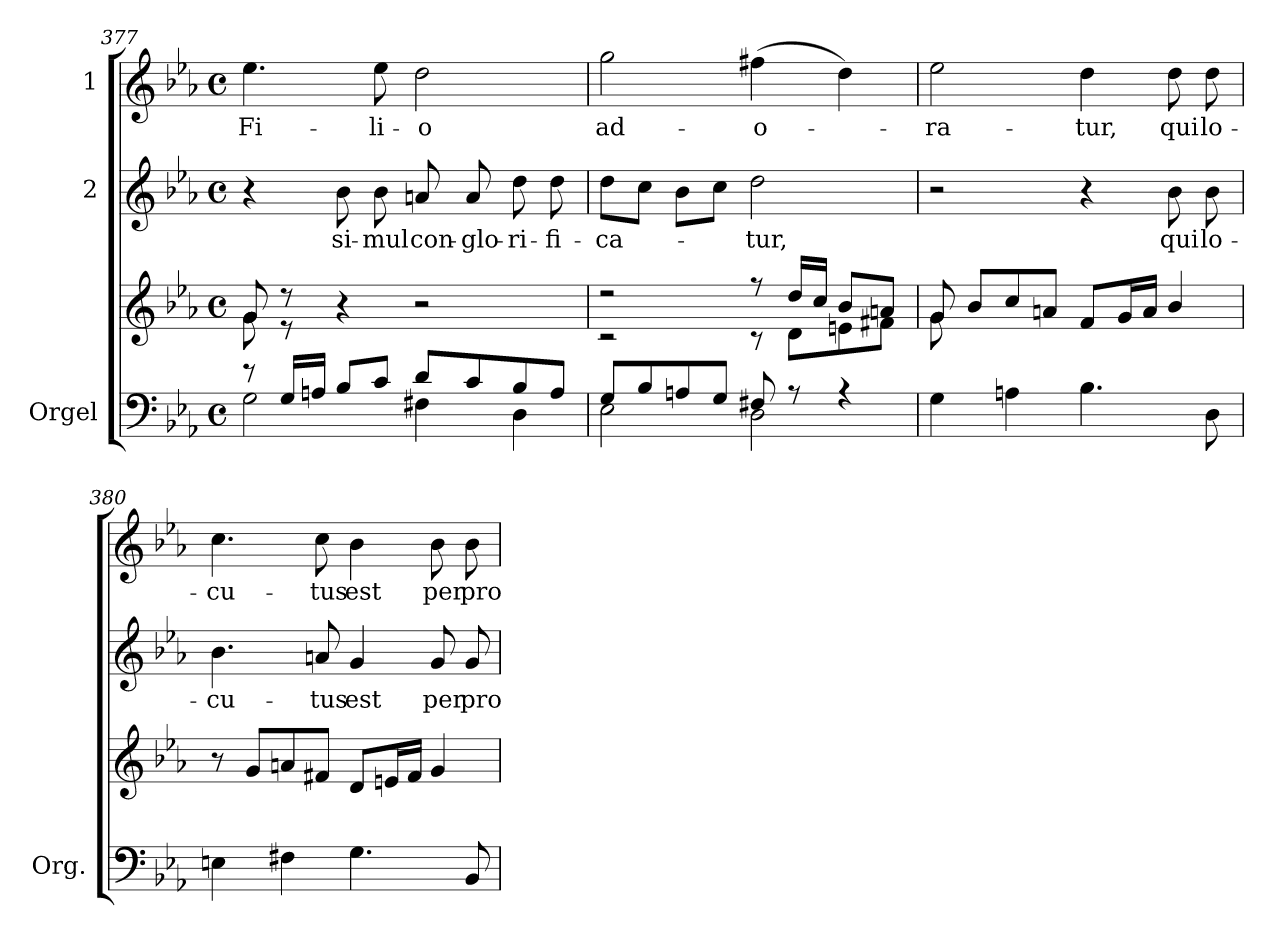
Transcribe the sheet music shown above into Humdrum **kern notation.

**kern	**kern	**kern	**text	**kern	**text
*part3	*part3	*part2	*part2	*part1	*part1
*staff4	*staff3	*staff2	*staff2	*staff1	*staff1
*I"Orgel	*	*I"2	*	*I"1	*
*I'Org.	*	*	*	*	*
*clefF4	*clefG2	*clefG2	*	*clefG2	*
*k[b-e-a-]	*k[b-e-a-]	*k[b-e-a-]	*	*k[b-e-a-]	*
*E-:	*E-:	*E-:	*	*E-:	*
*M4/4	*M4/4	*M4/4	*	*M4/4	*
*met(c)	*met(c)	*met(c)	*	*met(c)	*
=377	=377	=377	=377	=377	=377
*^	*^	*	*	*	*
!	!	!	!	!	!	!	!LO:LY:b
8rd	2G\	8g/	8g\	4r	.	4.ee-\	Fi-
16G/LL	.	8r	8r	.	.	.	.
16An/JJ	.	.	.	.	.	.	.
!	!	!	!	!	!LO:LY:b	!	!
8B-/L	.	4r	2.ryy	8b-\	si-	.	.
!	!	!	!	!	!LO:LY:b	!	!LO:LY:b
8c/J	.	.	.	8b-\	-mul	8ee-\	-li-
!	!	!	!	!	!LO:LY:b	!	!LO:LY:b
8d/L	4F#X\	2r	.	8an/	con-	2dd\	-o
!	!	!	!	!	!LO:LY:b	!	!
8c/	.	.	.	8a/	-glo-	.	.
!	!	!	!	!	!LO:LY:b	!	!
8B-/	4D\	.	.	8dd\	-ri-	.	.
!	!	!	!	!	!LO:LY:b	!	!
8A/J	.	.	.	8dd\	-fi-	.	.
=378	=378	=378	=378	=378	=378	=378	=378
!	!	!	!	!	!LO:LY:b	!	!LO:LY:b
8G/L	2E-\	2r	2r	8dd\L	-ca-	2gg\	ad-
8B-/	.	.	.	8cc\J	.	.	.
8An/	.	.	.	8b-\L	.	.	.
8G/J	.	.	.	8cc\J	.	.	.
!	!	!	!	!	!LO:LY:b	!	!LO:LY:b
8F#X/	2D\	8r	8r	2dd\	-tur,	(>4ff#X\	-o-
8rA	.	16dd/LL	8d\L	.	.	.	.
.	.	16cc/JJ	.	.	.	.	.
4rG	.	8b-/L	8en\	.	.	4dd\)	.
.	.	8an/J	8f#X\J	.	.	.	.
*v	*v	*	*	*	*	*	*
!!LO:LB:g=z
=379	=379	=379	=379	=379	=379	=379
!	!	!	!	!	!	!LO:LY:b
4G\	8g/	8g\	2r	.	2ee-\	-ra-
.	8b-/L	8ryy	.	.	.	.
4An\	8cc/	2.ryy	.	.	.	.
.	8an/J	.	.	.	.	.
!	!	!	!	!	!	!LO:LY:b
4.B-\	8f/L	.	4r	.	4dd\	-tur,
.	16g/L	.	.	.	.	.
.	16a/JJ	.	.	.	.	.
!	!	!	!	!LO:LY:b	!	!LO:LY:b
.	4b-/	.	8b-\	qui	8dd\	qui
!	!	!	!	!LO:LY:b	!	!LO:LY:b
8D\	.	.	8b-\	lo-	8dd\	lo-
*	*v	*v	*	*	*	*
=380	=380	=380	=380	=380	=380
!	!	!	!LO:LY:b	!	!LO:LY:b
4En\	8r	4.b-\	-cu-	4.cc\	-cu-
.	8g/L	.	.	.	.
4F#X\	8an/	.	.	.	.
!	!	!	!LO:LY:b	!	!LO:LY:b
.	8f#X/J	8an/	-tus	8cc\	-tus
!	!	!	!LO:LY:b	!	!LO:LY:b
4.G\	8d/L	4g/	est	4b-\	est
.	16en/L	.	.	.	.
.	16f#/JJ	.	.	.	.
!	!	!	!LO:LY:b	!	!LO:LY:b
.	4g/	8g/	per	8b-\	per
!	!	!	!LO:LY:b	!	!LO:LY:b
8BB-/	.	8g/	pro-	8b-\	pro-
=	=	=	=	=	=
*-	*-	*-	*-	*-	*-
